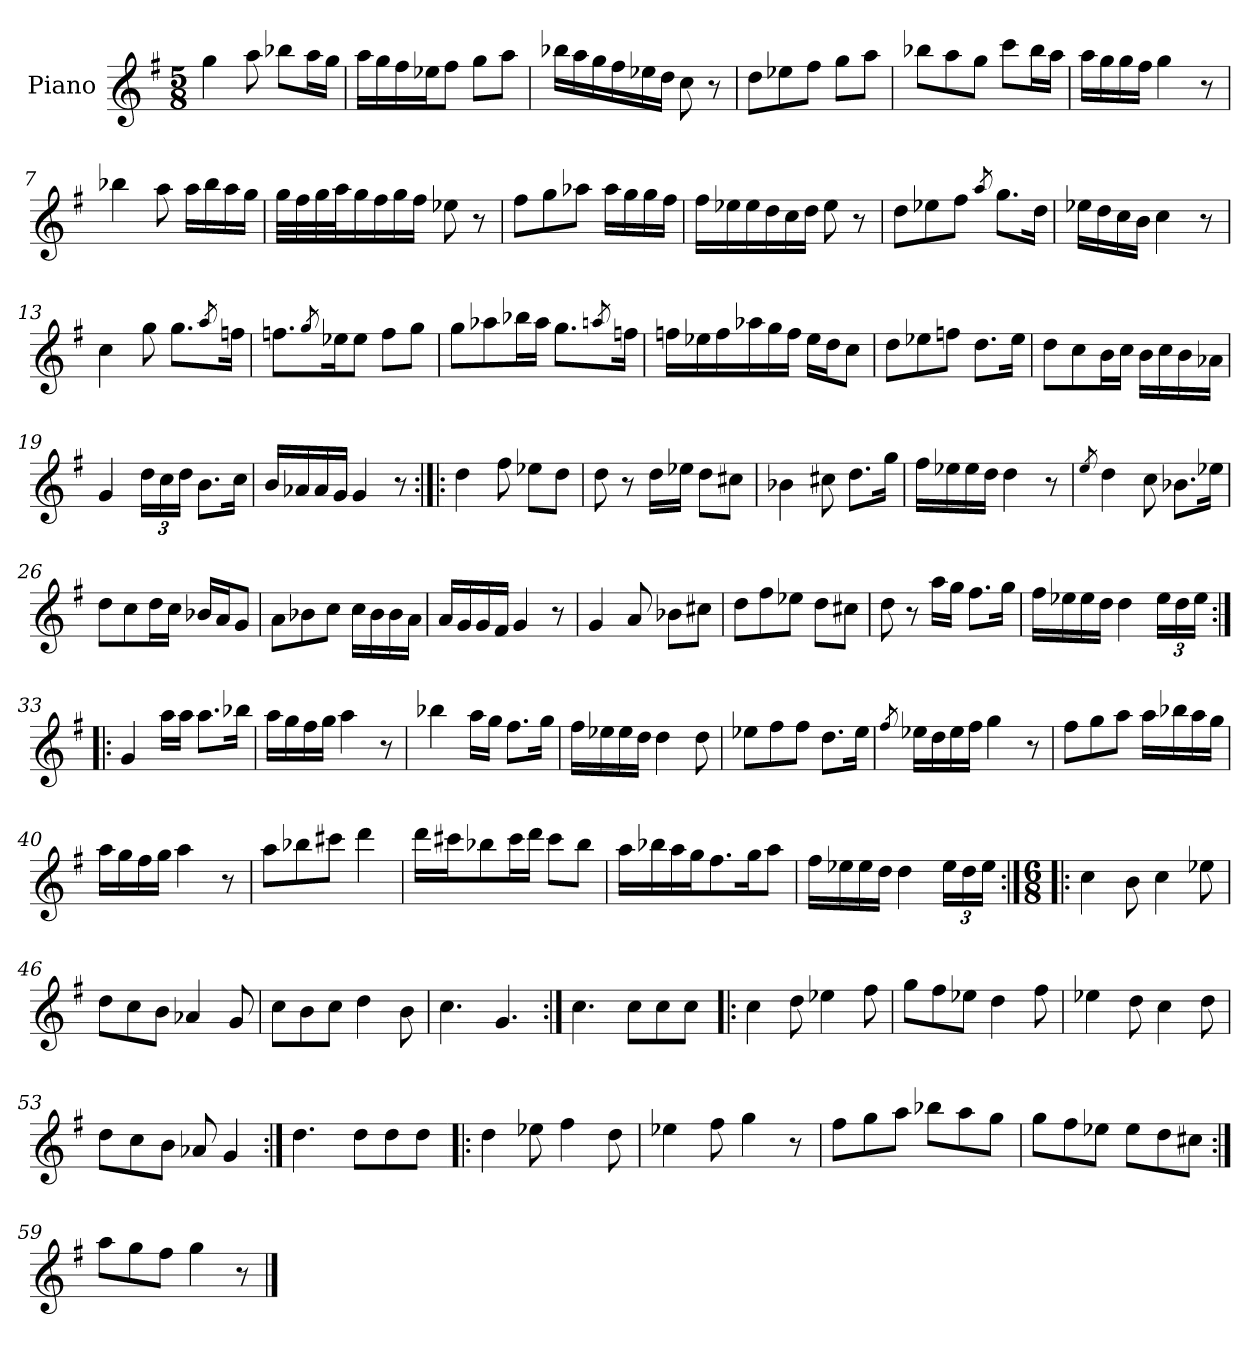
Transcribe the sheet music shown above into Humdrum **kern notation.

**kern
*part1
*staff1
*I"Piano
*I'Pno.
*clefG2
*k[f#]
*M5/8
=1
4gg\
8aa\
8bb-X\L
16aa\L
16gg\JJ
=2
16aa\LL
16gg\
16ff#\
16ee-X\J
8ff#\J
8gg\L
8aa\J
=3
16bb-X\LL
16aa\
16gg\
16ff#\
16ee-X\
16dd\JJ
8cc\
8r
=4
8dd\L
8ee-X\
8ff#\J
8gg\L
8aa\J
=5
8bb-X\L
8aa\
8gg\J
8ccc\L
16bb-\L
16aa\JJ
!!LO:LB:g=z
=6
16aa\LL
16gg\
16gg\
16ff#\JJ
4gg\
8r
=7
4bb-X\
8aa\
16aa\LL
16bb-\
16aa\
16gg\JJ
=8
32gg\LLL
32ff#\
32gg\
32aa\J
16gg\
16ff#\
16gg\
16ff#\JJ
8ee-X\
8r
=9
8ff#\L
8gg\
8aa-X\J
16aa-\LL
16gg\
16gg\
16ff#\JJ
=10
16ff#\LL
16ee-X\
16ee-\
16dd\
16cc\
16dd\JJ
8ee-\
8r
!!LO:LB:g=z
=11
8dd\L
8ee-X\
8ff#\J
8qaa/
8.gg\L
16dd\Jk
=12
16ee-X\LL
16dd\
16cc\
16b\JJ
4cc\
8r
=13
4cc\
8gg\
8.gg\L
8qaa/
16ffn\Jk
=14
8.ffn\L
8qgg/
16ee-X\K
8ee-\J
8ff\L
8gg\J
=15
8gg\L
8aa-X\
16bb-X\L
16aa-\JJ
8.gg\L
8qaan/
16ffn\Jk
!!LO:LB:g=z
=16
16ffn\LL
16ee-X\
16ff\
16aa-X\
16gg\
16ff\JJ
16ee-\LL
16dd\J
8cc\J
=17
8dd\L
8ee-X\
8ffn\J
8.dd\L
16ee-\Jk
=18
8dd\L
8cc\
16b\L
16cc\JJ
16b\LL
16cc\
16b\
16a-X\JJ
=19
4g/
*Xbrackettup
24dd\LL
24cc\
24dd\JJ
8.b\L
16cc\Jk
=20
16b/LL
16a-X/
16a-/
16g/JJ
4g/
8r
!!LO:LB:g=z
=21:|!|:
4dd\
8ff#\
8ee-X\L
8dd\J
=22
8dd\
8r
16dd\LL
16ee-X\JJ
8dd\L
8cc#X\J
=23
4b-X\
8cc#X\
8.dd\L
16gg\Jk
=24
16ff#\LL
16ee-X\
16ee-\
16dd\JJ
4dd\
8r
=25
8qee/
4dd\
8cc\
8.b-X\L
16ee-X\Jk
=26
8dd\L
8cc\
16dd\L
16cc\JJ
16b-X/LL
16a/J
8g/J
!!LO:LB:g=z
=27
8a\L
8b-X\
8cc\J
16cc\LL
16b-\
16b-\
16a\JJ
=28
16a/LL
16g/
16g/
16f#/JJ
4g/
8r
=29
4g/
8a/
8b-X\L
8cc#X\J
=30
8dd\L
8ff#\
8ee-X\J
8dd\L
8cc#X\J
=31
8dd\
8r
16aa\LL
16gg\JJ
8.ff#\L
16gg\Jk
=32
16ff#\LL
16ee-X\
16ee-\
16dd\JJ
4dd\
24ee-\LL
24dd\
24ee-\JJ
!!LO:LB:g=z
=33:|!|:
4g/
16aa\LL
16aa\JJ
8.aa\L
16bb-X\Jk
=34
16aa\LL
16gg\
16ff#\
16gg\JJ
4aa\
8r
=35
4bb-X\
16aa\LL
16gg\JJ
8.ff#\L
16gg\Jk
=36
16ff#\LL
16ee-X\
16ee-\
16dd\JJ
4dd\
8dd\
=37
8ee-X\L
8ff#\
8ff#\J
8.dd\L
16ee-\Jk
=38
8qff#/
16ee-X\LL
16dd\
16ee-\
16ff#\JJ
4gg\
8r
!!LO:LB:g=z
=39
8ff#\L
8gg\
8aa\J
16aa\LL
16bb-X\
16aa\
16gg\JJ
=40
16aa\LL
16gg\
16ff#\
16gg\JJ
4aa\
8r
=41
8aa\L
8bb-X\
8ccc#X\J
4ddd\
=42
16ddd\LL
16ccc#X\J
8bb-X\
16ccc#\L
16ddd\JJ
8ccc#\L
8bb-\J
=43
16aa\LL
16bb-X\
16aa\
16gg\J
8.ff#\
16gg\K
8aa\J
!!LO:LB:g=z
=44
16ff#\LL
16ee-X\
16ee-\
16dd\JJ
4dd\
24ee-\LL
24dd\
24ee-\JJ
=45:|!|:
*M6/8
4cc\
8b\
4cc\
8ee-X\
=46
8dd\L
8cc\
8b\J
4a-X/
8g/
=47
8cc\L
8b\
8cc\J
4dd\
8b\
=48
4.cc\
4.g/
=49:|!
4.cc\
8cc\L
8cc\
8cc\J
=50!|:
4cc\
8dd\
4ee-X\
8ff#\
!!LO:LB:g=z
=51
8gg\L
8ff#\
8ee-X\J
4dd\
8ff#\
=52
4ee-X\
8dd\
4cc\
8dd\
=53
8dd\L
8cc\
8b\J
8a-X/
4g/
=54:|!
4.dd\
8dd\L
8dd\
8dd\J
=55!|:
4dd\
8ee-X\
4ff#\
8dd\
=56
4ee-X\
8ff#\
4gg\
8r
=57
8ff#\L
8gg\
8aa\J
8bb-X\L
8aa\
8gg\J
!!LO:PB:g=z
=58
8gg\L
8ff#\
8ee-X\J
8ee-\L
8dd\
8cc#X\J
=59:|!
8aa\L
8gg\
8ff#\J
4gg\
8r
==
*-
